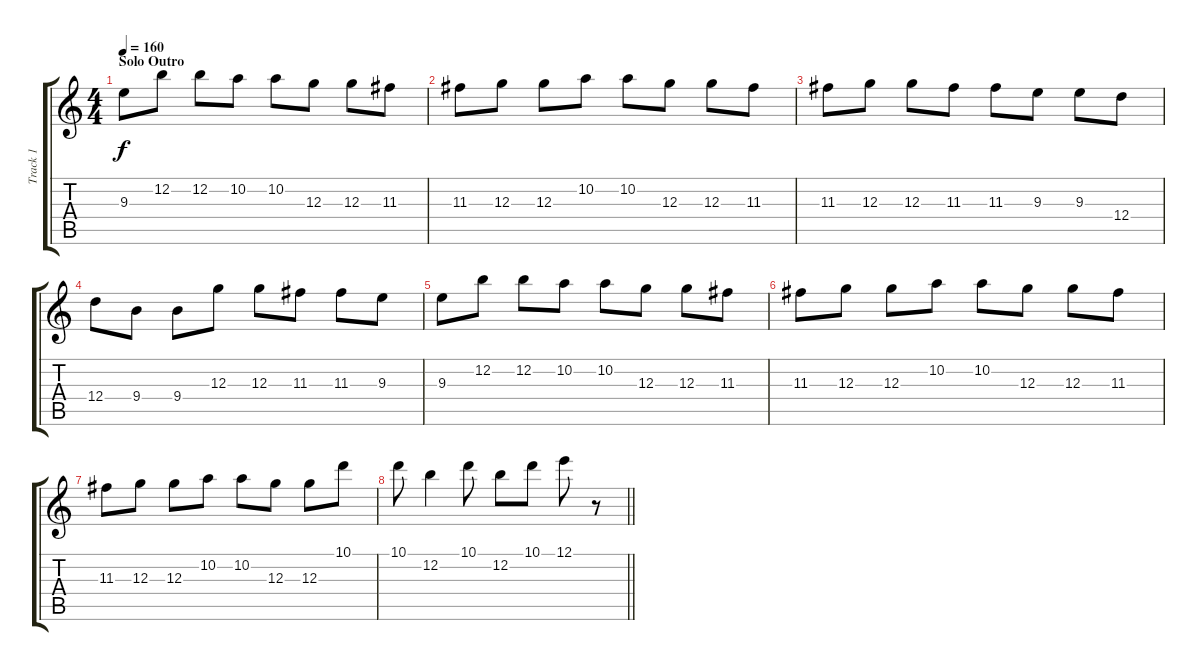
\track ("Track 1" "Track 1") {instrument distortionguitar}
\staff {score tabs}
\tuning (E4 B3 G3 D3 A2 E2) {hide}
\ts (4 4)
\section ("" "Solo Outro")
\tempo 160
\clef g2
\ks c
9.3.8{dy f} 12.2.8 12.2.8 10.2.8 10.2.8 12.3.8 12.3.8 11.3.8 |
11.3.8 12.3.8 12.3.8 10.2.8 10.2.8 12.3.8 12.3.8 11.3.8 |
11.3.8 12.3.8 12.3.8 11.3.8 11.3.8 9.3.8 9.3.8 12.4.8 |
12.4.8 9.4.8 9.4.8 12.3.8 12.3.8 11.3.8 11.3.8 9.3.8 |
9.3.8 12.2.8 12.2.8 10.2.8 10.2.8 12.3.8 12.3.8 11.3.8 |
11.3.8 12.3.8 12.3.8 10.2.8 10.2.8 12.3.8 12.3.8 11.3.8 |
11.3.8 12.3.8 12.3.8 10.2.8 10.2.8 12.3.8 12.3.8 10.1.8 |
\barLineRight lightlight
10.1.8 12.2.4 10.1.8 12.2.8 10.1.8 12.1.8 r.8
